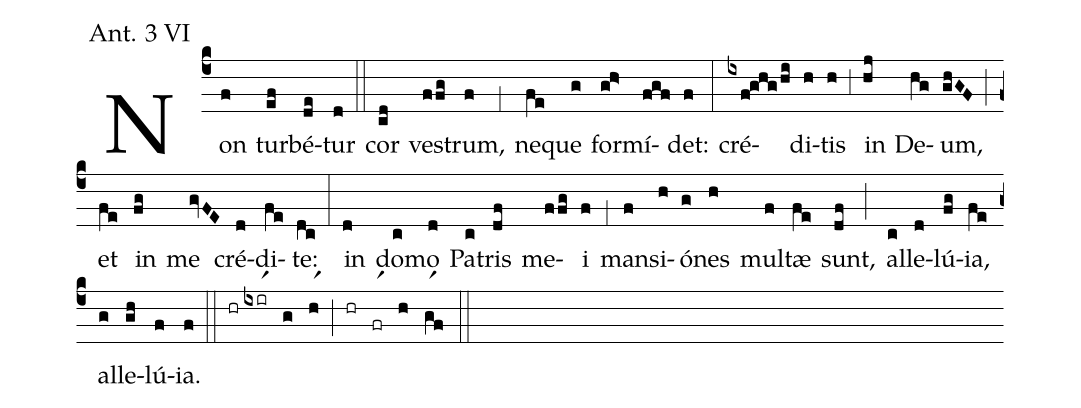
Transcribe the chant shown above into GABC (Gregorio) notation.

annotation: Ant. 3 VI;
%%
(c4) Non(f) tur(ef)bé(de)tur(d) (::) cor(cd) ve(ffg)strum,(f) (;1) ne(fe)que(g) for(gh>)mí(fgf)det:(f) (:) cré(ixf!ghg/hi)di(h)tis(h) (;3) in(hj) De(hg)um,(ghGF) (;) et(fe) in(fg) me(gvFE) cré(d)di(fe)te:(dc) (:) in(d) do(c)mo(d) Pa(c)tris(df) me(ffg)i(f) (;1) man(f)si(h)ó(g)nes(h) mul(f)tæ(fe) sunt,(df) (;) al(c)le(d)lú(fg)ia,(fe) al(g)le(gh)lú(f)ia.(f) (::) (hr)(ixirr1)(g)(hr1)(;)(hr)(frr1)(h)(gr1f)(::)
